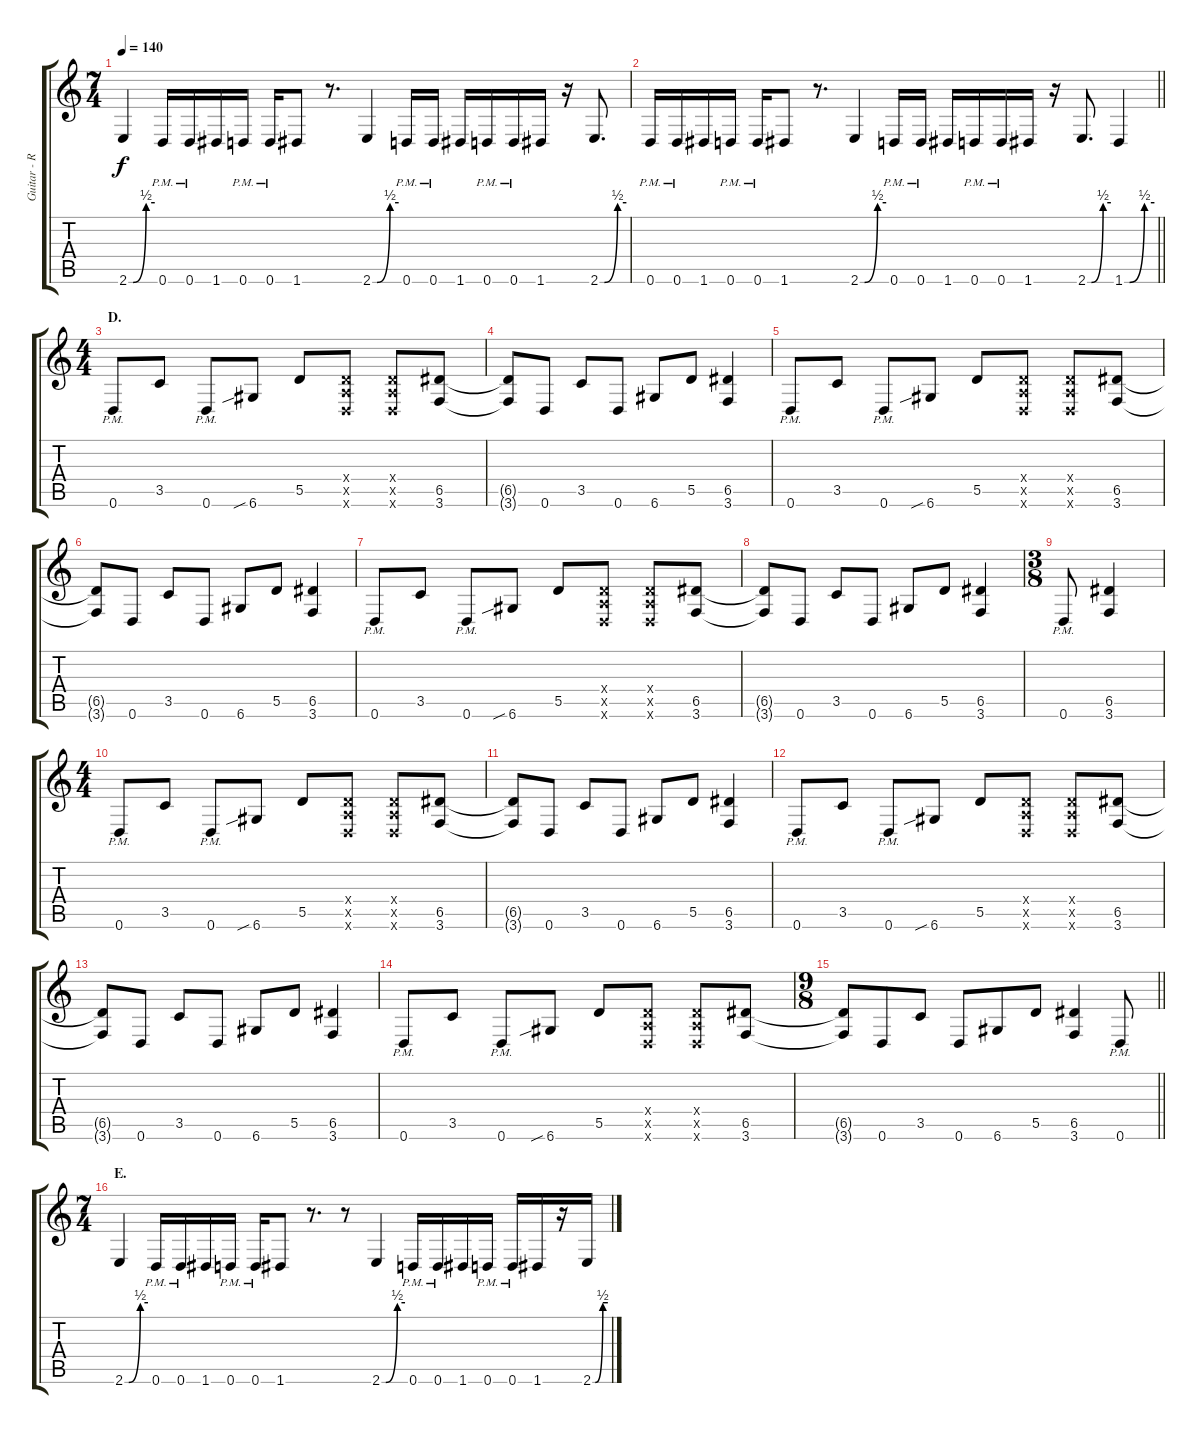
\track ("Guitar - Right" "Guitar - R") {instrument distortionguitar}
\staff {score tabs}
\tuning (E4 B3 G3 D3 A2 D2) {hide}
\ts (7 4)
\tempo 140
\clef g2
\ks c
2.6{be (custom 0 0 10 0 40 2 60 2)}.4{dy f} 0.6{pm}.16 0.6{pm}.16 1.6.16 0.6{pm}.16 0.6{pm}.16 1.6.8 r.8{d} 2.6{be (custom 0 0 10 0 40 2 60 2)}.4 0.6{pm}.16 0.6{pm}.16 1.6.16 0.6{pm}.16 0.6{pm}.16 1.6.16 r.16 2.6{be (custom 0 0 10 0 40 2 60 2)}.8{d} |
\barLineRight lightlight
0.6{pm}.16 0.6{pm}.16 1.6.16 0.6{pm}.16 0.6{pm}.16 1.6.8 r.8{d} 2.6{be (custom 0 0 10 0 40 2 60 2)}.4 0.6{pm}.16 0.6{pm}.16 1.6.16 0.6{pm}.16 0.6{pm}.16 1.6.16 r.16 2.6{be (custom 0 0 10 0 40 2 60 2)}.8{d} 1.6{be (custom 0 0 10 0 40 2 60 2)}.4 |
\ts (4 4)
\section ("" "D.")
0.6{pm}.8 3.5.8 0.6{pm}.8 6.6{sib}.8 5.5.8 (0.4{x} 0.5{x} 0.6{x}).8 (0.4{x} 0.5{x} 0.6{x}).8 (6.5 3.6).8 |
(6.5{t} 3.6{t}).8 0.6.8 3.5.8 0.6.8 6.6.8 5.5.8 (6.5 3.6).4 |
0.6{pm}.8 3.5.8 0.6{pm}.8 6.6{sib}.8 5.5.8 (0.4{x} 0.5{x} 0.6{x}).8 (0.4{x} 0.5{x} 0.6{x}).8 (6.5 3.6).8 |
(6.5{t} 3.6{t}).8 0.6.8 3.5.8 0.6.8 6.6.8 5.5.8 (6.5 3.6).4 |
0.6{pm}.8 3.5.8 0.6{pm}.8 6.6{sib}.8 5.5.8 (0.4{x} 0.5{x} 0.6{x}).8 (0.4{x} 0.5{x} 0.6{x}).8 (6.5 3.6).8 |
(6.5{t} 3.6{t}).8 0.6.8 3.5.8 0.6.8 6.6.8 5.5.8 (6.5 3.6).4 |
\ts (3 8)
0.6{pm}.8 (6.5 3.6).4 |
\ts (4 4)
0.6{pm}.8 3.5.8 0.6{pm}.8 6.6{sib}.8 5.5.8 (0.4{x} 0.5{x} 0.6{x}).8 (0.4{x} 0.5{x} 0.6{x}).8 (6.5 3.6).8 |
(6.5{t} 3.6{t}).8 0.6.8 3.5.8 0.6.8 6.6.8 5.5.8 (6.5 3.6).4 |
0.6{pm}.8 3.5.8 0.6{pm}.8 6.6{sib}.8 5.5.8 (0.4{x} 0.5{x} 0.6{x}).8 (0.4{x} 0.5{x} 0.6{x}).8 (6.5 3.6).8 |
(6.5{t} 3.6{t}).8 0.6.8 3.5.8 0.6.8 6.6.8 5.5.8 (6.5 3.6).4 |
0.6{pm}.8 3.5.8 0.6{pm}.8 6.6{sib}.8 5.5.8 (0.4{x} 0.5{x} 0.6{x}).8 (0.4{x} 0.5{x} 0.6{x}).8 (6.5 3.6).8 |
\ts (9 8)
\barLineRight lightlight
(6.5{t} 3.6{t}).8 0.6.8 3.5.8 0.6.8 6.6.8 5.5.8 (6.5 3.6).4 0.6{pm}.8 |
\ts (7 4)
\section ("" "E.")
2.6{be (custom 0 0 10 0 40 2 60 2)}.4 0.6{pm}.16 0.6{pm}.16 1.6.16 0.6{pm}.16 0.6{pm}.16 1.6.8 r.8{d} r.8 2.6{be (custom 0 0 10 0 40 2 60 2)}.4 0.6{pm}.16 0.6{pm}.16 1.6.16 0.6{pm}.16 0.6{pm}.16 1.6.16 r.16 2.6{be (custom 0 0 10 0 40 2 60 2)}.16
